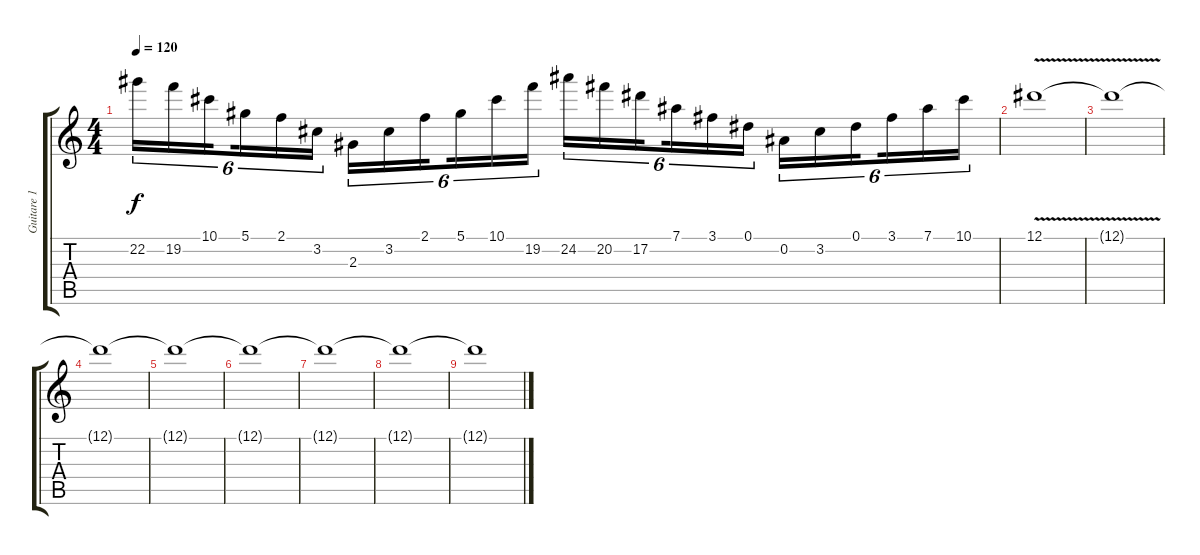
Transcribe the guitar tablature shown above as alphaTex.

\track ("Guitare 1" "Guitare 1") {instrument distortionguitar}
\staff {score tabs}
\tuning (Eb4 Bb3 Gb3 Db3 Ab2 Eb2) {hide}
\ts (4 4)
\tempo 120
\clef g2
\ks c
22.2.16{tu (6 4) dy f} 19.2.16{tu (6 4)} 10.1.16{tu (6 4) beam splitsecondary} 5.1.16{tu (6 4)} 2.1.16{tu (6 4)} 3.2.16{tu (6 4)} 2.3.16{tu (6 4)} 3.2.16{tu (6 4)} 2.1.16{tu (6 4) beam splitsecondary} 5.1.16{tu (6 4)} 10.1.16{tu (6 4)} 19.2.16{tu (6 4)} 24.2.16{tu (6 4)} 20.2.16{tu (6 4)} 17.2.16{tu (6 4) beam splitsecondary} 7.1.16{tu (6 4)} 3.1.16{tu (6 4)} 0.1.16{tu (6 4)} 0.2.16{tu (6 4)} 3.2.16{tu (6 4)} 0.1.16{tu (6 4) beam splitsecondary} 3.1.16{tu (6 4)} 7.1.16{tu (6 4)} 10.1.16{tu (6 4)} |
12.1{v}.1 |
12.1{t}.1 |
12.1{t}.1 |
12.1{t}.1 |
12.1{t}.1 |
12.1{t}.1 |
12.1{t}.1 |
12.1{t}.1
